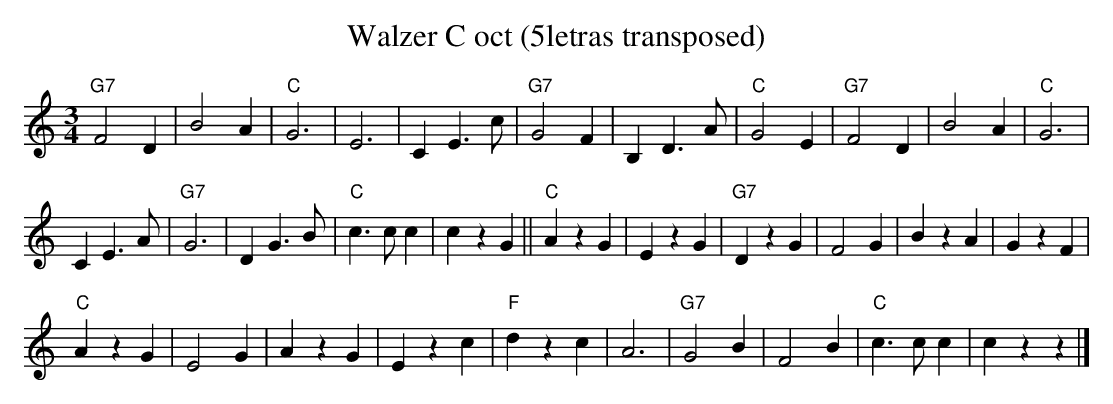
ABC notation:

X:1
T:Walzer C oct (5letras transposed)
M:3/4
L:1/4
K:C transpose=3 %%MIDI gchordon
"G7"F2D | B2A | "C"G3 | E3 | CE>c | "G7"G2F | B,D>A | "C"G2E | "G7"F2D | B2A | "C"G3 |
CE>A | "G7"G3 | DG>B | "C"c>cc | czG || "C"AzG | EzG | "G7"DzG | F2G | BzA | GzF |
"C"AzG | E2G | AzG | Ezc | "F"dzc | A3 | "G7"G2B | F2B | "C"c>cc | czz |]
